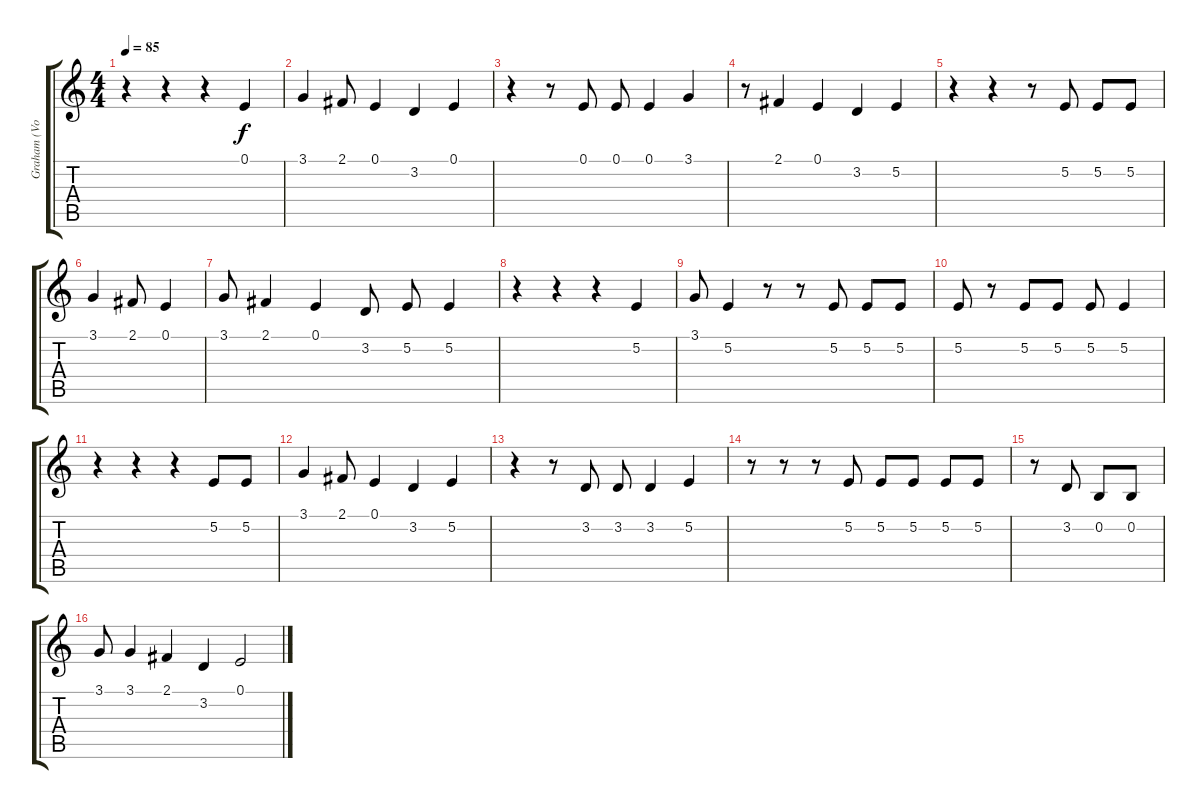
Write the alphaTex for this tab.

\track ("Graham (Vocals)" "Graham (Vo") {instrument synthvoice}
\staff {score tabs}
\tuning (E4 B3 G3 D3 A2 E2) {hide}
\ts (4 4)
\tempo 85
\clef g2
\ks c
r.4{dy f} r.4 r.4 0.1.4 |
3.1.4 2.1.8 0.1.4 3.2.4 0.1.4 |
r.4 r.8 0.1.8 0.1.8 0.1.4 3.1.4 |
r.8 2.1.4 0.1.4 3.2.4 5.2.4 |
r.4 r.4 r.8 5.2.8 5.2.8 5.2.8 |
3.1.4 2.1.8 0.1.4 |
3.1.8 2.1.4 0.1.4 3.2.8 5.2.8 5.2.4 |
r.4 r.4 r.4 5.2.4 |
3.1.8 5.2.4 r.8 r.8 5.2.8 5.2.8 5.2.8 |
5.2.8 r.8 5.2.8 5.2.8 5.2.8 5.2.4 |
r.4 r.4 r.4 5.2.8 5.2.8 |
3.1.4 2.1.8 0.1.4 3.2.4 5.2.4 |
r.4 r.8 3.2.8 3.2.8 3.2.4 5.2.4 |
r.8 r.8 r.8 5.2.8 5.2.8 5.2.8 5.2.8 5.2.8 |
r.8 3.2.8 0.2.8 0.2.8 |
3.1.8 3.1.4 2.1.4 3.2.4 0.1.2
